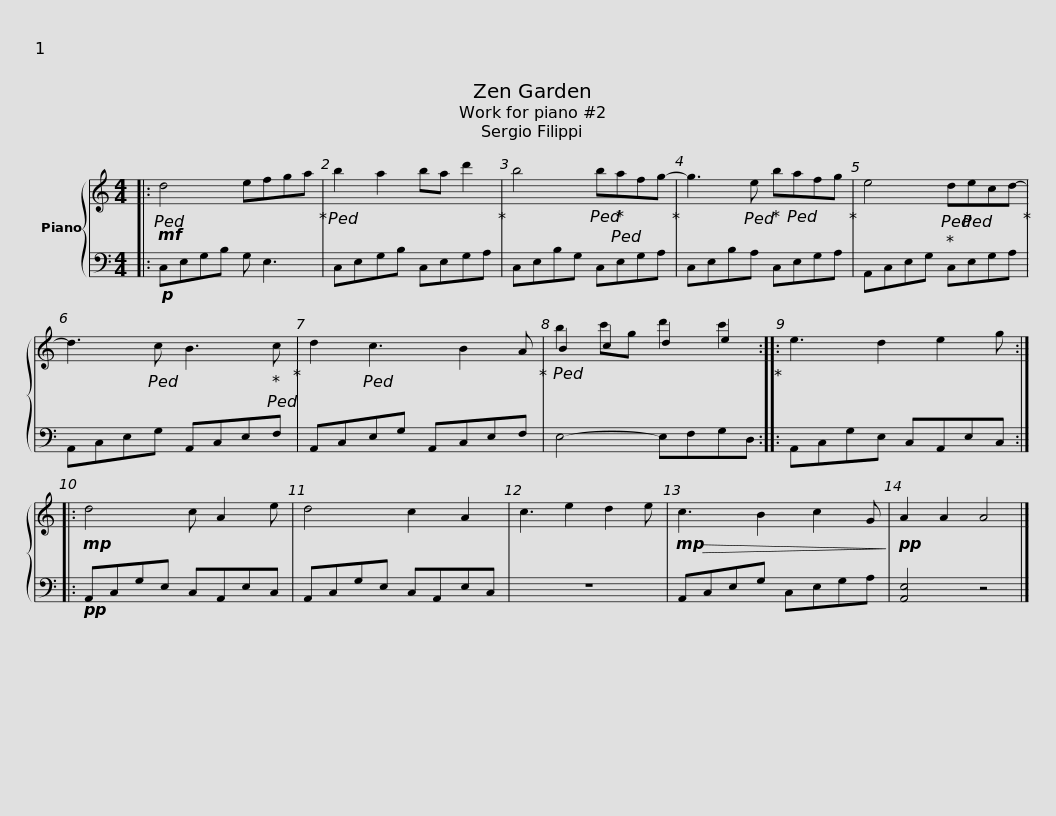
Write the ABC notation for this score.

X:1
%%score { ( 1 3 ) | 2 }
L:1/8
M:4/4
I:linebreak $
K:C
V:1 treble
V:3 treble
V:2 bass
V:1
|:!mf!!ped! d4 efga!ped-up! |!ped! b2 a2 ba d'2!ped-up! | b4!ped! b!ped-up!!ped!afg-!ped-up! | g3!ped! e!ped-up! b!ped!afg!ped-up! |$ e4!ped!!ped-up! d!ped!ecd-!ped-up! | %5
 d3!ped! c B3!ped-up!!ped! c!ped-up! | d2!ped! c3 B2 A!ped-up! |!ped! B2 c2 d2 e2!ped-up! ::$ e3 d2 e2 g ::!mp! d4 c A2 e | %10
 d4 c2 A2 | c3 e2 d2 e |$!mp!!>(! c3 B2 c2 G!>)! |!pp! A2 A2 A4 |] %14
V:2
|:!p! C,E,G,B, G, E,3 | C,E,G,B, C,E,G,A, | C,E,B,G, C,E,G,A, | C,E,B,A, C,E,G,A, |$ A,,C,E,G, C,E,G,A, | %5
 A,,C,E,G, A,,C,E,F, | A,,C,E,G, A,,C,E,F, | E,4- E,F,G,D, ::$ A,,C,G,E, C,A,,E,C, ::!pp! A,,C,G,E, C,A,,E,C, | %10
 A,,C,G,E, C,A,,E,C, | z8 |$ A,,C,E,G, C,E,G,A, | [A,,E,]4 z4 |] %14
V:3
|: x8 | x8 | x8 | x8 |$ x8 | %5
 x8 | x8 | b2 c'g d'2 c'2 ::$ x8 :: x8 | %10
 x8 | x8 |$ x8 | x8 |] %14
